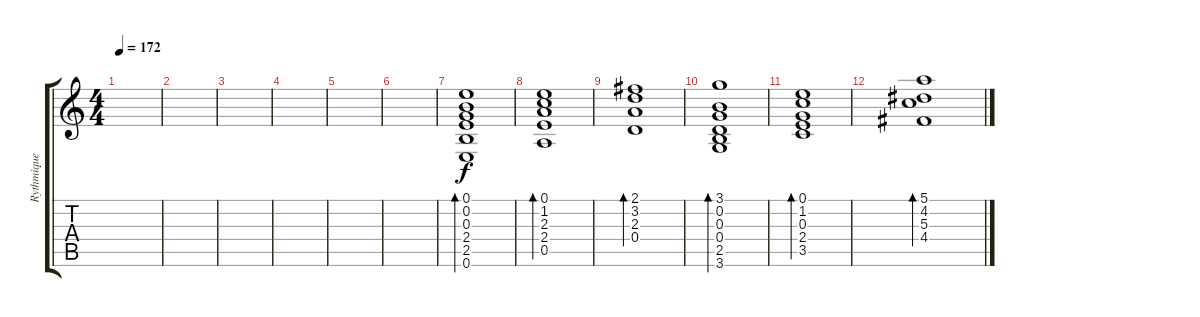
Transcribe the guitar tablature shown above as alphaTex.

\track ("Rythmique" "Rythmique") {instrument electricguitarclean}
\staff {score tabs}
\tuning (E4 B3 G3 D3 A2 E2) {hide}
\ts (4 4)
\tempo 172
\clef g2
\ks c
|
|
|
|
|
|
(0.1 0.2 0.3 2.4 2.5 0.6).1{bd 120 instrument electricguitarclean} |
(0.1 1.2 2.3 2.4 0.5).1{bd 120} |
(2.1 3.2 2.3 0.4).1{bd 120} |
(3.1 0.2 0.3 0.4 2.5 3.6).1{bd 120} |
(0.1 1.2 0.3 2.4 3.5).1{bd 120} |
(5.1 4.2 5.3 4.4).1{bd 120}
